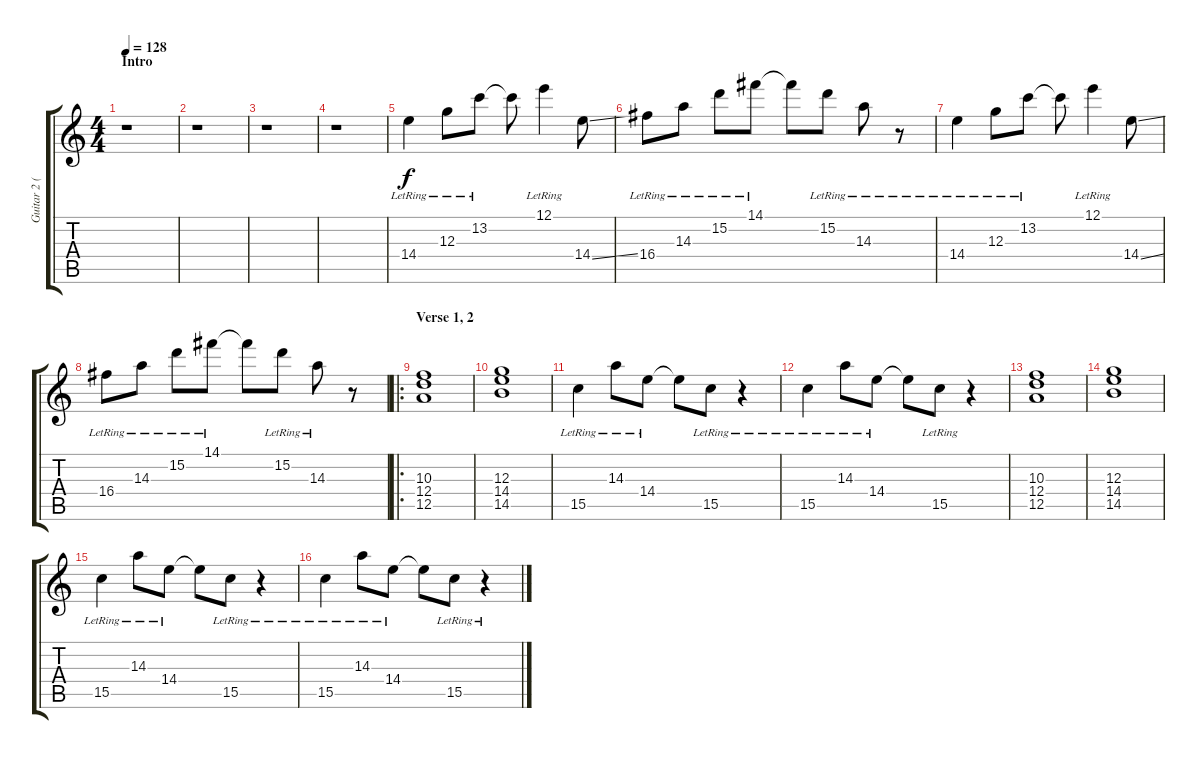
\track ("Guitar 2 (Electric 12 strings)" "Guitar 2 (") {instrument electricguitarclean}
\staff {score tabs}
\tuning (E4 B3 G3 D3 A2 E2) {hide}
\ts (4 4)
\section ("" "Intro")
\tempo 128
\clef g2
\ks c
r.1{dy f instrument electricguitarclean} |
r.1 |
r.1 |
r.1 |
14.4{lr}.4 12.3{lr}.8 13.2{lr}.8 13.2{t}.8 12.1{lr}.4 14.4{ss}.8 |
16.4{lr}.8 14.3{lr}.8 15.2{lr}.8 14.1{lr}.8 14.1{t}.8 15.2{lr}.8 14.3{lr}.8 r.8 |
14.4{lr}.4 12.3{lr}.8 13.2{lr}.8 13.2{t}.8 12.1{lr}.4 14.4{ss}.8 |
16.4{lr}.8 14.3{lr}.8 15.2{lr}.8 14.1{lr}.8 14.1{t}.8 15.2{lr}.8 14.3{lr}.8 r.8 |
\ro
\section ("" "Verse 1, 2 ")
(10.3 12.4 12.5).1 |
(12.3 14.4 14.5).1 |
15.5{lr}.4 14.3{lr}.8 14.4{lr}.8 14.4{t}.8 15.5{lr}.8 r.4 |
15.5{lr}.4 14.3{lr}.8 14.4{lr}.8 14.4{t}.8 15.5{lr}.8 r.4 |
(10.3 12.4 12.5).1 |
(12.3 14.4 14.5).1 |
15.5{lr}.4 14.3{lr}.8 14.4{lr}.8 14.4{t}.8 15.5{lr}.8 r.4 |
15.5{lr}.4 14.3{lr}.8 14.4{lr}.8 14.4{t}.8 15.5{lr}.8 r.4
